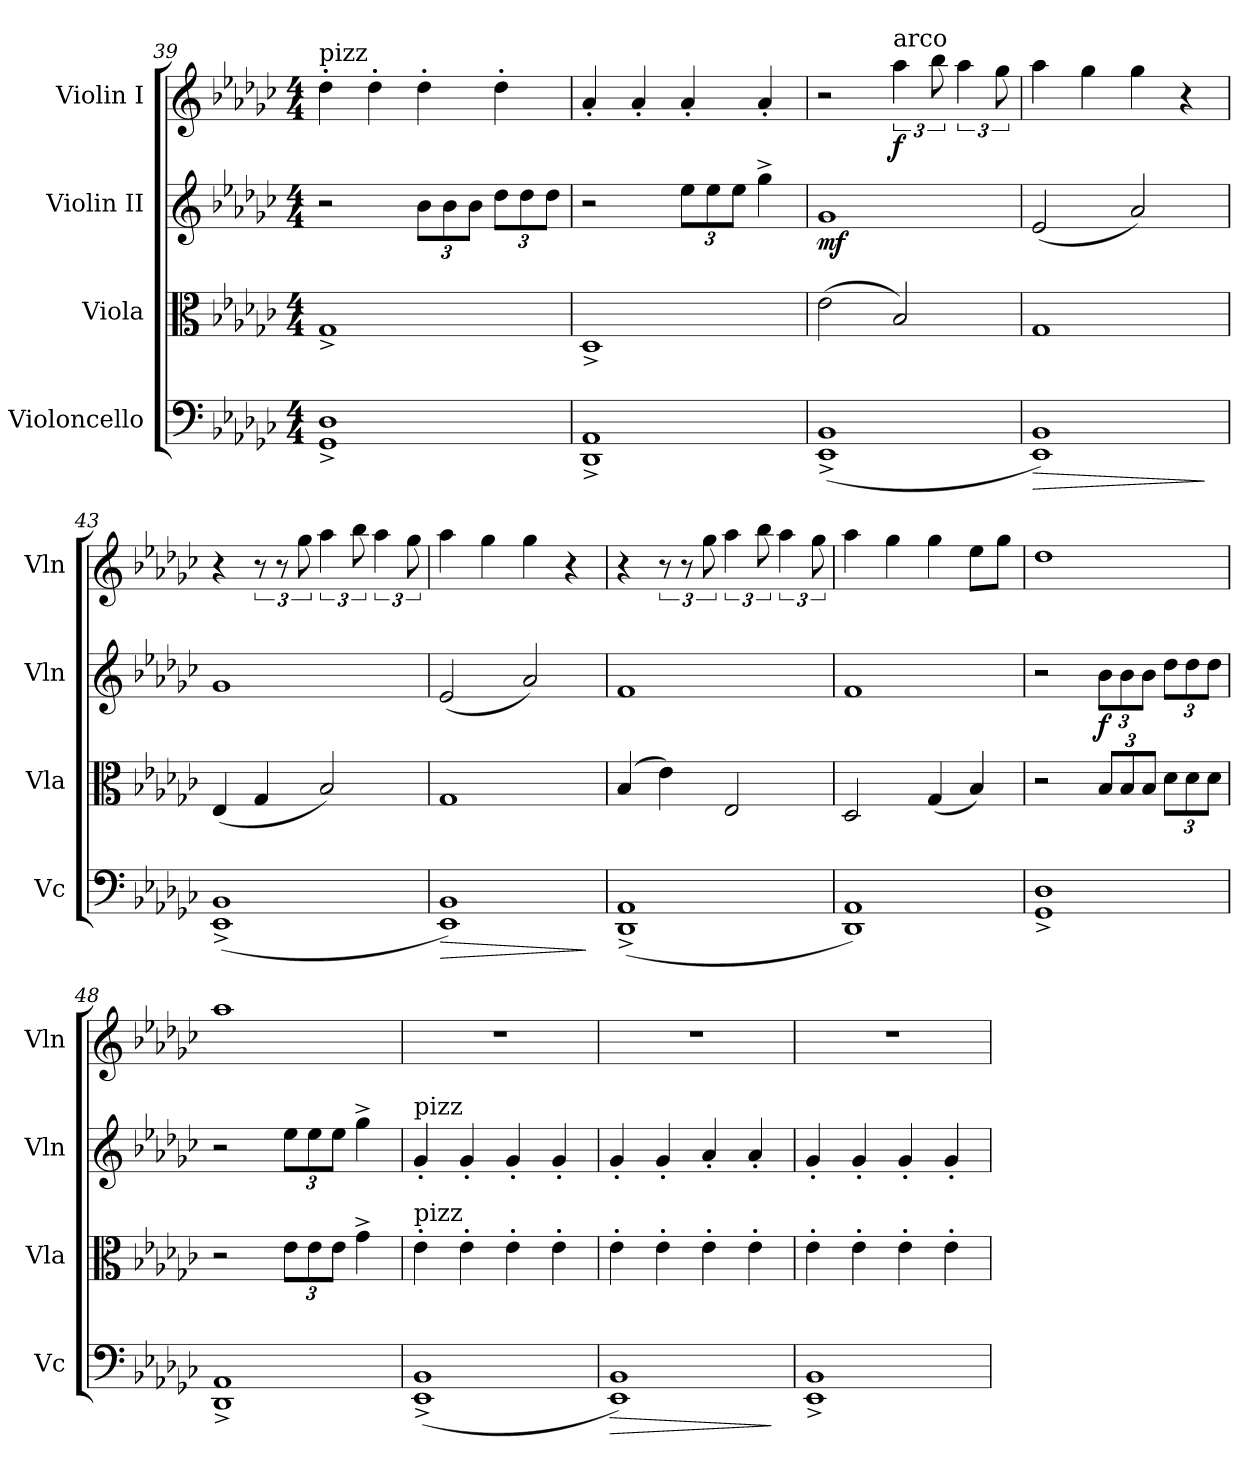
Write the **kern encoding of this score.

**kern	**dynam	**kern	**kern	**dynam	**kern	**dynam
*part4	*part4	*part3	*part2	*part2	*part1	*part1
*staff4	*staff4	*staff3	*staff2	*staff2	*staff1	*staff1
*I"Violoncello	*	*I"Viola	*I"Violin II	*	*I"Violin I	*
*I'Vc	*	*I'Vla	*I'Vln	*	*I'Vln	*
*clefF4	*	*clefC3	*clefG2	*	*clefG2	*
*k[b-e-a-d-g-c-]	*	*k[b-e-a-d-g-c-]	*k[b-e-a-d-g-c-]	*	*k[b-e-a-d-g-c-]	*
*M4/4	*	*M4/4	*M4/4	*	*M4/4	*
=39	=39	=39	=39	=39	=39	=39
!	!	!	!	!	!LO:TX:a:t=pizz	!
1GG-^ 1D-^	.	1G-^	2r	.	4dd-'\	.
.	.	.	.	.	4dd-'\	.
*	*	*	*Xbrackettup	*	*	*
.	.	.	12b-\L	.	4dd-'\	.
.	.	.	12b-\	.	.	.
.	.	.	12b-\J	.	.	.
.	.	.	12dd-\L	.	4dd-'\	.
.	.	.	12dd-\	.	.	.
.	.	.	12dd-\J	.	.	.
!!LO:LB:g=z
=40	=40	=40	=40	=40	=40	=40
1DD-^ 1AA-^	.	1D-^	2r	.	4a-'/	.
.	.	.	.	.	4a-'/	.
.	.	.	12ee-\L	.	4a-'/	.
.	.	.	12ee-\	.	.	.
.	.	.	12ee-\J	.	.	.
.	.	.	4gg-^\	.	4a-'/	.
=41	=41	=41	=41	=41	=41	=41
!	!	!	!	!LO:DY:b	!	!
(1EE-^ 1BB-^	.	(2e-\	1g-	mf	2r	.
!	!	!	!	!	!LO:TX:a:t=arco	!
!	!	!	!	!	!	!LO:DY:b
.	.	2B-/)	.	.	6aa-\	f
.	.	.	.	.	12bb-\	.
.	.	.	.	.	6aa-\	.
.	.	.	.	.	12gg-\	.
=42	=42	=42	=42	=42	=42	=42
!	!LO:HP:b	!	!	!	!	!
1EE- 1BB-)	>	1G-	(2e-/	.	4aa-\	.
.	.	.	.	.	4gg-\	.
.	.	.	2a-/)	.	4gg-\	.
.	.	.	.	.	4r	.
.	]	.	.	.	.	.
=43	=43	=43	=43	=43	=43	=43
(1EE-^ 1BB-^	.	(4E-/	1g-	.	4r	.
.	.	4G-/	.	.	12r	.
.	.	.	.	.	12r	.
.	.	.	.	.	12gg-\	.
.	.	2B-/)	.	.	6aa-\	.
.	.	.	.	.	12bb-\	.
.	.	.	.	.	6aa-\	.
.	.	.	.	.	12gg-\	.
=44	=44	=44	=44	=44	=44	=44
!	!LO:HP:b	!	!	!	!	!
1EE- 1BB-)	>	1G-	(2e-/	.	4aa-\	.
.	.	.	.	.	4gg-\	.
.	.	.	2a-/)	.	4gg-\	.
.	.	.	.	.	4r	.
.	]	.	.	.	.	.
=45	=45	=45	=45	=45	=45	=45
(1DD-^ 1AA-^	.	(4B-/	1f	.	4r	.
.	.	4e-\)	.	.	12r	.
.	.	.	.	.	12r	.
.	.	.	.	.	12gg-\	.
.	.	2E-/	.	.	6aa-\	.
.	.	.	.	.	12bb-\	.
.	.	.	.	.	6aa-\	.
.	.	.	.	.	12gg-\	.
!!LO:LB:g=z
=46	=46	=46	=46	=46	=46	=46
1DD- 1AA-)	.	2D-/	1f	.	4aa-\	.
.	.	.	.	.	4gg-\	.
.	.	(4G-/	.	.	4gg-\	.
.	.	4B-/)	.	.	8ee-\L	.
.	.	.	.	.	8gg-\J	.
=47	=47	=47	=47	=47	=47	=47
1GG-^ 1D-^	.	2r	2r	.	1dd-	.
*	*	*Xbrackettup	*	*	*	*
!	!	!	!	!LO:DY:b	!	!
.	.	12B-/L	12b-\L	f	.	.
.	.	12B-/	12b-\	.	.	.
.	.	12B-/J	12b-\J	.	.	.
.	.	12d-\L	12dd-\L	.	.	.
.	.	12d-\	12dd-\	.	.	.
.	.	12d-\J	12dd-\J	.	.	.
=48	=48	=48	=48	=48	=48	=48
1DD-^ 1AA-^	.	2r	2r	.	1aa-	.
.	.	12e-\L	12ee-\L	.	.	.
.	.	12e-\	12ee-\	.	.	.
.	.	12e-\J	12ee-\J	.	.	.
.	.	4g-^\	4gg-^\	.	.	.
=49	=49	=49	=49	=49	=49	=49
!	!	!	!LO:TX:a:t=pizz	!	!	!
!	!	!LO:TX:a:t=pizz	!	!	!	!
(1EE-^ 1BB-^	.	4e-'\	4g-'/	.	1r	.
.	.	4e-'\	4g-'/	.	.	.
.	.	4e-'\	4g-'/	.	.	.
.	.	4e-'\	4g-'/	.	.	.
=50	=50	=50	=50	=50	=50	=50
!	!LO:HP:b	!	!	!	!	!
1EE- 1BB-)	>	4e-'\	4g-'/	.	1r	.
.	.	4e-'\	4g-'/	.	.	.
.	.	4e-'\	4a-'/	.	.	.
.	.	4e-'\	4a-'/	.	.	.
.	]	.	.	.	.	.
=51	=51	=51	=51	=51	=51	=51
1EE-^ 1BB-^	.	4e-'\	4g-'/	.	1r	.
.	.	4e-'\	4g-'/	.	.	.
.	.	4e-'\	4g-'/	.	.	.
.	.	4e-'\	4g-'/	.	.	.
=	=	=	=	=	=	=
*-	*-	*-	*-	*-	*-	*-
